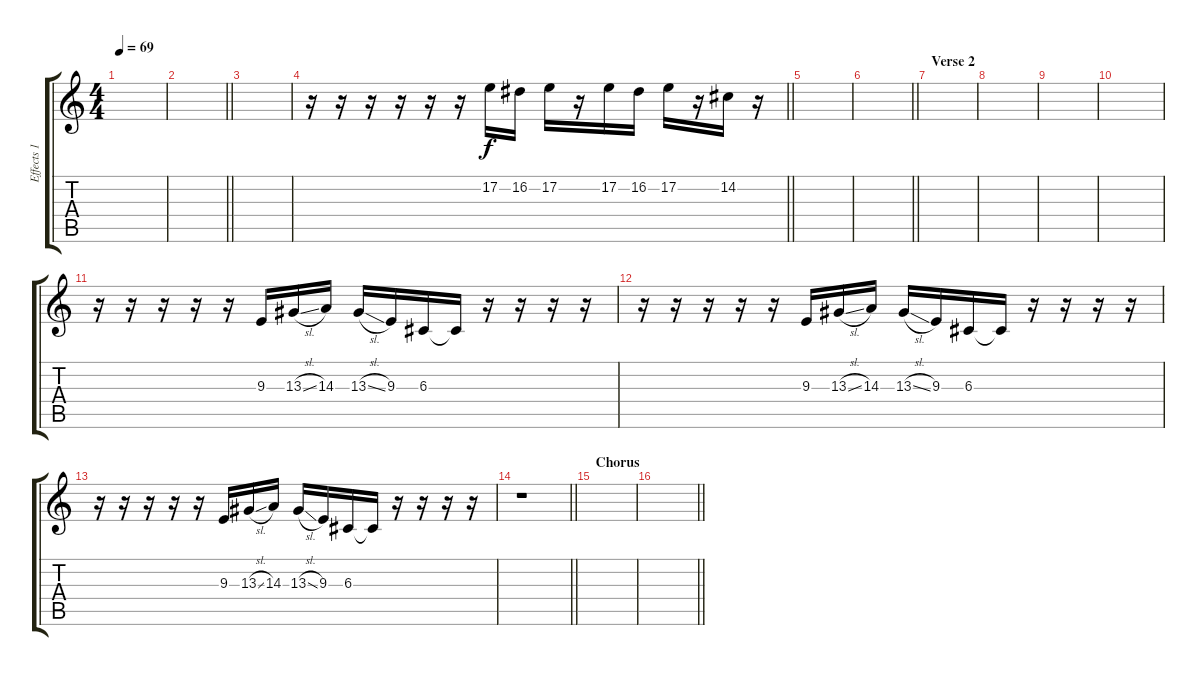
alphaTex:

\track ("Effects 1" "Effects 1") {instrument pad4choir}
\staff {score tabs}
\tuning (E4 B3 G3 D3 A2 E2) {hide}
\ts (4 4)
\tempo 69
\clef g2
\ks aminor
|
\barLineRight lightlight
|
|
\barLineRight lightlight
r.16 r.16 r.16 r.16 r.16 r.16 17.2.16 16.2.16 17.2.16 r.16 17.2.16 16.2.16 17.2.16 r.16 14.2.16 r.16 |
|
\barLineRight lightlight
|
\section ("" "Verse 2")
|
|
|
|
r.16 r.16 r.16 r.16 r.16 9.3.16 13.3{sl}.16 14.3.16 13.3{sl}.16 9.3.16 6.3.16 6.3{t}.16 r.16 r.16 r.16 r.16 |
r.16 r.16 r.16 r.16 r.16 9.3.16 13.3{sl}.16 14.3.16 13.3{sl}.16 9.3.16 6.3.16 6.3{t}.16 r.16 r.16 r.16 r.16 |
r.16 r.16 r.16 r.16 r.16 9.3.16 13.3{sl}.16 14.3.16 13.3{sl}.16 9.3.16 6.3.16 6.3{t}.16 r.16 r.16 r.16 r.16 |
\barLineRight lightlight
r.1 |
\section ("" "Chorus")
|
\barLineRight lightlight
